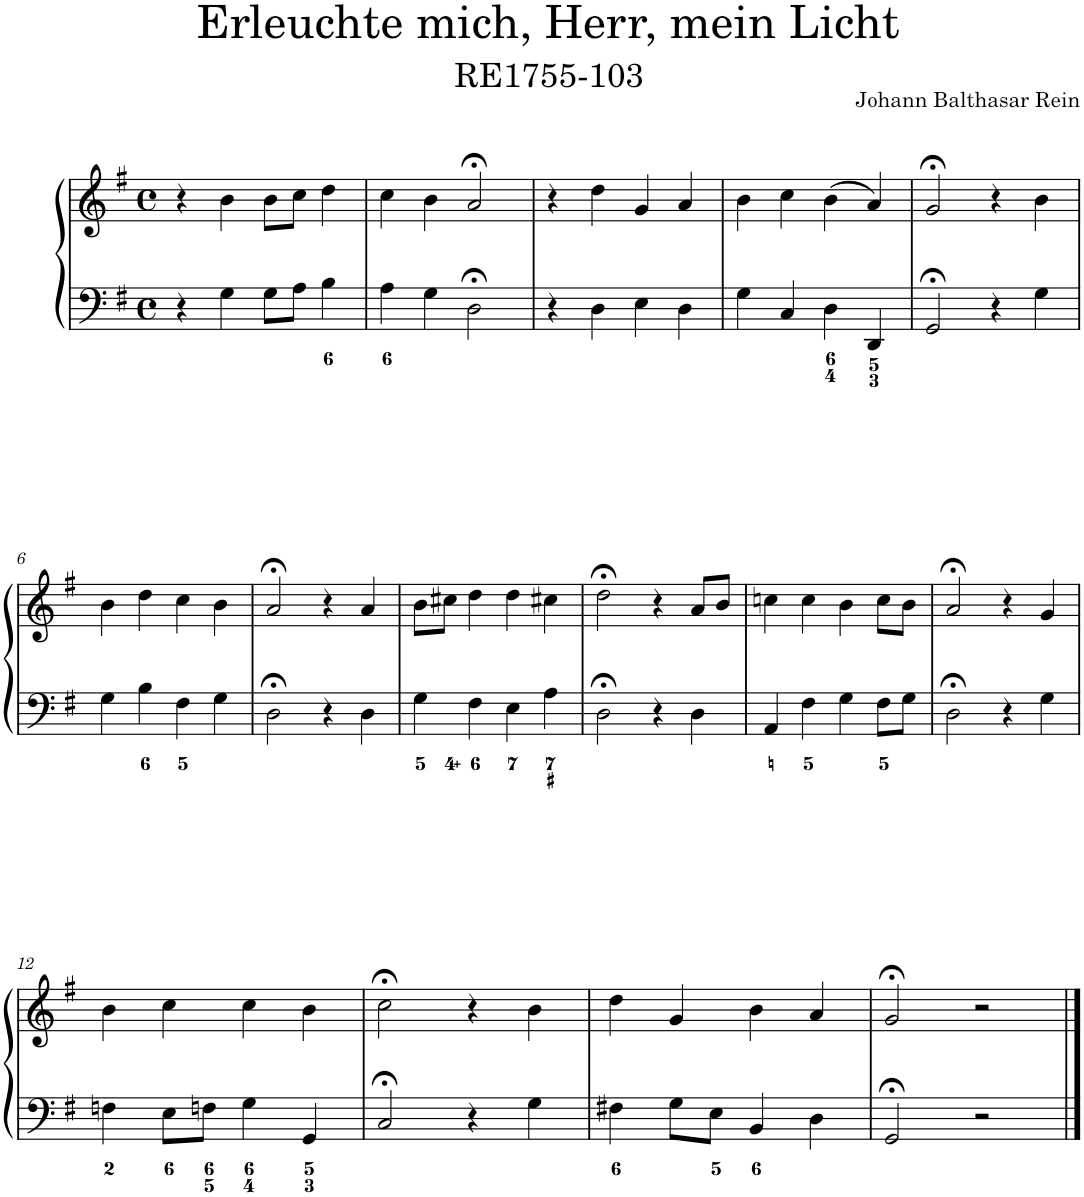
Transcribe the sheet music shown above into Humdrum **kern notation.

**kern	**kern
*part1	*part1
*staff2	*staff1
*I"Piano	*
*I'Pno.	*
*clefF4	*clefG2
*k[f#]	*k[f#]
*M4/4	*M4/4
*met(c)	*met(c)
=1	=1
4r	4r
4G\	4b\
8G\L	8b\L
8A\J	8cc\J
4B\	4dd\
=2	=2
4A\	4cc\
4G\	4b\
2D;<\	2a;</
=3	=3
4r	4r
4D\	4dd\
4E\	4g/
4D\	4a/
=4	=4
4G\	4b\
4C/	4cc\
4D\	(4b\
4DD/	4a/)
=5	=5
2GG;</	2g;</
4r	4r
4G\	4b\
!!LO:LB:g=z
=6	=6
4G\	4b\
4B\	4dd\
4F#\	4cc\
4G\	4b\
=7	=7
2D;<\	2a;</
4r	4r
4D\	4a/
=8	=8
4G\	8b\L
.	8cc#X\J
4F#\	4dd\
4E\	4dd\
4A\	4cc#X\
=9	=9
2D;<\	2dd;<\
4r	4r
4D\	8a/L
.	8b/J
=10	=10
4AA/	4ccn\
4F#\	4cc\
4G\	4b\
8F#\L	8cc\L
8G\J	8b\J
=11	=11
2D;<\	2a;</
4r	4r
4G\	4g/
!!LO:LB:g=z
=12	=12
4Fn\	4b\
8E\L	4cc\
8Fn\J	.
4G\	4cc\
4GG/	4b\
=13	=13
2C;</	2cc;<\
4r	4r
4G\	4b\
=14	=14
4F#X\	4dd\
8G\L	4g/
8E\J	.
4BB/	4b\
4D\	4a/
=15	=15
2GG;</	2g;</
2r	2r
==	==
*-	*-
